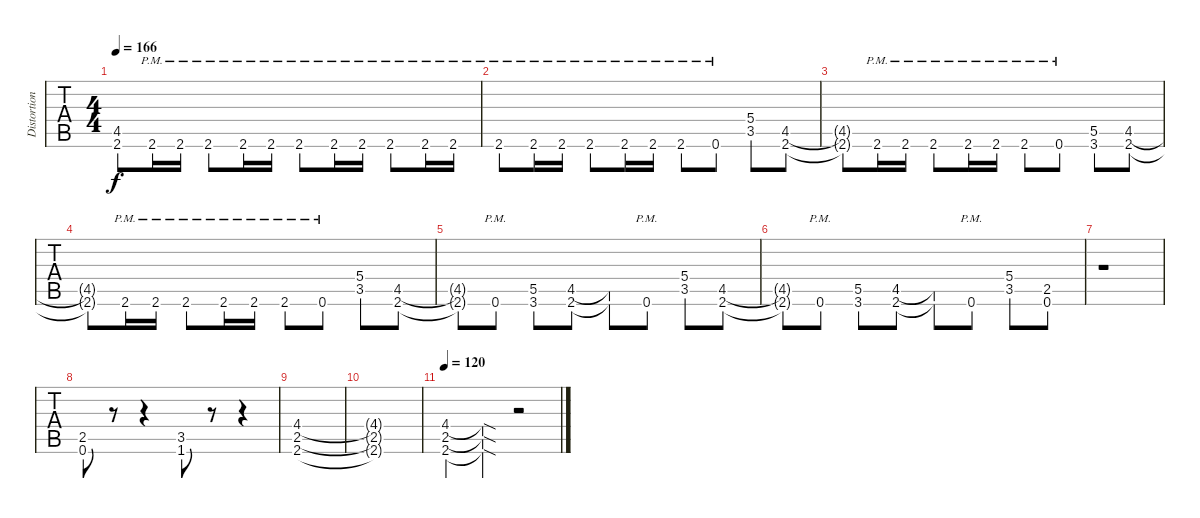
\track ("Distortion Guitar (Poland)" "Distortion") {instrument overdrivenguitar}
\staff {tabs}
\tuning (E4 B3 G3 D3 A2 E2) {hide}
\ts (4 4)
\tempo 166
\clef g2
\ks c
(4.5{t} 2.6{t}).8{dy f} 2.6{pm}.16 2.6{pm}.16 2.6{pm}.8 2.6{pm}.16 2.6{pm}.16 2.6{pm}.8 2.6{pm}.16 2.6{pm}.16 2.6{pm}.8 2.6{pm}.16 2.6{pm}.16 |
2.6{pm}.8 2.6{pm}.16 2.6{pm}.16 2.6{pm}.8 2.6{pm}.16 2.6{pm}.16 2.6{pm}.8 0.6{pm}.8 (5.4 3.5).8 (4.5 2.6).8 |
(4.5{t} 2.6{t}).8 2.6{pm}.16 2.6{pm}.16 2.6{pm}.8 2.6{pm}.16 2.6{pm}.16 2.6{pm}.8 0.6{pm}.8 (5.5 3.6).8 (4.5 2.6).8 |
(4.5{t} 2.6{t}).8 2.6{pm}.16 2.6{pm}.16 2.6{pm}.8 2.6{pm}.16 2.6{pm}.16 2.6{pm}.8 0.6{pm}.8 (5.4 3.5).8 (4.5 2.6).8 |
(4.5{t} 2.6{t}).8 0.6{pm}.8 (5.5 3.6).8 (4.5 2.6).8 (4.5{t} 2.6{t}).8 0.6{pm}.8 (5.4 3.5).8 (4.5 2.6).8 |
(4.5{t} 2.6{t}).8 0.6{pm}.8 (5.5 3.6).8 (4.5 2.6).8 (4.5{t} 2.6{t}).8 0.6{pm}.8 (5.4 3.5).8 (2.5 0.6).8 |
r.1 |
(2.5 0.6).8 r.8 r.4 (3.5 1.6).8 r.8 r.4 |
(4.4 2.5 2.6).1 |
(4.4{t} 2.5{t} 2.6{t}).1 |
\tempo 120
(4.4 2.5 2.6).4 (4.4{sod t} 2.5{sod t} 2.6{sod t}).4 r.2
